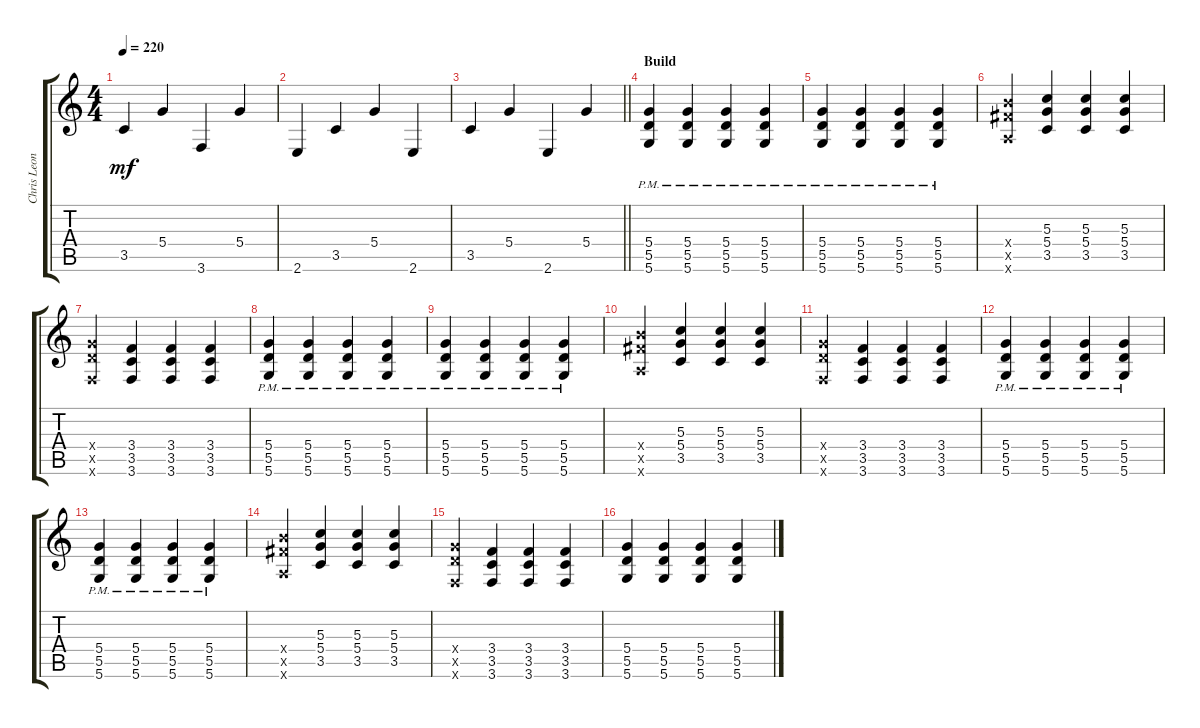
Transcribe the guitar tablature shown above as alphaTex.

\track ("Chris Leonard" "Chris Leon") {instrument overdrivenguitar}
\staff {score tabs}
\tuning (E4 B3 G3 D3 A2 D2) {hide}
\ts (4 4)
\tempo 220
\clef g2
\ks c
3.5.4{dy mf} 5.4.4 3.6.4 5.4.4 |
2.6.4 3.5.4 5.4.4 2.6.4 |
\barLineRight lightlight
3.5.4 5.4.4 2.6.4 5.4.4 |
\section ("" "Build")
(5.4{pm} 5.5{pm} 5.6{pm}).4 (5.4{pm} 5.5{pm} 5.6{pm}).4 (5.4{pm} 5.5{pm} 5.6{pm}).4 (5.4{pm} 5.5{pm} 5.6{pm}).4 |
(5.4{pm} 5.5{pm} 5.6{pm}).4 (5.4{pm} 5.5{pm} 5.6{pm}).4 (5.4{pm} 5.5{pm} 5.6{pm}).4 (5.4{pm} 5.5{pm} 5.6{pm}).4 |
(9.4{x} 9.5{x} 7.6{x}).4 (5.3 5.4 3.5).4 (5.3 5.4 3.5).4 (5.3 5.4 3.5).4 |
(5.4{x} 5.5{x} 3.6{x}).4 (3.4 3.5 3.6).4 (3.4 3.5 3.6).4 (3.4 3.5 3.6).4 |
(5.4{pm} 5.5{pm} 5.6{pm}).4 (5.4{pm} 5.5{pm} 5.6{pm}).4 (5.4{pm} 5.5{pm} 5.6{pm}).4 (5.4{pm} 5.5{pm} 5.6{pm}).4 |
(5.4{pm} 5.5{pm} 5.6{pm}).4 (5.4{pm} 5.5{pm} 5.6{pm}).4 (5.4{pm} 5.5{pm} 5.6{pm}).4 (5.4{pm} 5.5{pm} 5.6{pm}).4 |
(9.4{x} 9.5{x} 7.6{x}).4 (5.3 5.4 3.5).4 (5.3 5.4 3.5).4 (5.3 5.4 3.5).4 |
(5.4{x} 5.5{x} 3.6{x}).4 (3.4 3.5 3.6).4 (3.4 3.5 3.6).4 (3.4 3.5 3.6).4 |
(5.4{pm} 5.5{pm} 5.6{pm}).4 (5.4{pm} 5.5{pm} 5.6{pm}).4 (5.4{pm} 5.5{pm} 5.6{pm}).4 (5.4{pm} 5.5{pm} 5.6{pm}).4 |
(5.4{pm} 5.5{pm} 5.6{pm}).4 (5.4{pm} 5.5{pm} 5.6{pm}).4 (5.4{pm} 5.5{pm} 5.6{pm}).4 (5.4{pm} 5.5{pm} 5.6{pm}).4 |
(9.4{x} 9.5{x} 7.6{x}).4 (5.3 5.4 3.5).4 (5.3 5.4 3.5).4 (5.3 5.4 3.5).4 |
(5.4{x} 5.5{x} 3.6{x}).4 (3.4 3.5 3.6).4 (3.4 3.5 3.6).4 (3.4 3.5 3.6).4 |
(5.4 5.5 5.6).4 (5.4 5.5 5.6).4 (5.4 5.5 5.6).4 (5.4 5.5 5.6).4
